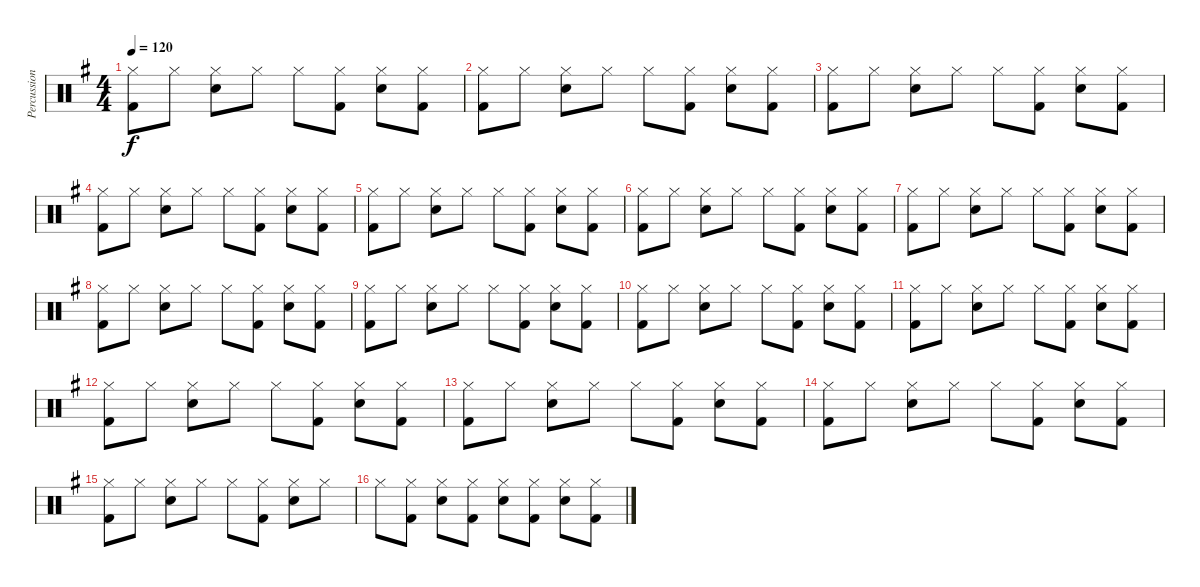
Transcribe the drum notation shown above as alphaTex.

\track ("Percussion" "Percussion") {instrument percussion}
\staff {score}
\articulation defaults
\ts (4 4)
\tempo 120
\clef neutral
\ks g
("Hi-Hat (closed)" "Kick (hit) 2").8{dy f} "Hi-Hat (closed)".8 ("Hi-Hat (closed)" "Snare (hit) 2").8 "Hi-Hat (closed)".8 "Hi-Hat (closed)".8 ("Hi-Hat (closed)" "Kick (hit) 2").8 ("Hi-Hat (closed)" "Snare (hit) 2").8 ("Hi-Hat (closed)" "Kick (hit) 2").8 |
("Hi-Hat (closed)" "Kick (hit) 2").8 "Hi-Hat (closed)".8 ("Hi-Hat (closed)" "Snare (hit) 2").8 "Hi-Hat (closed)".8 "Hi-Hat (closed)".8 ("Hi-Hat (closed)" "Kick (hit) 2").8 ("Hi-Hat (closed)" "Snare (hit) 2").8 ("Hi-Hat (closed)" "Kick (hit) 2").8 |
("Hi-Hat (closed)" "Kick (hit) 2").8 "Hi-Hat (closed)".8 ("Hi-Hat (closed)" "Snare (hit) 2").8 "Hi-Hat (closed)".8 "Hi-Hat (closed)".8 ("Hi-Hat (closed)" "Kick (hit) 2").8 ("Hi-Hat (closed)" "Snare (hit) 2").8 ("Hi-Hat (closed)" "Kick (hit) 2").8 |
("Hi-Hat (closed)" "Kick (hit) 2").8 "Hi-Hat (closed)".8 ("Hi-Hat (closed)" "Snare (hit) 2").8 "Hi-Hat (closed)".8 "Hi-Hat (closed)".8 ("Hi-Hat (closed)" "Kick (hit) 2").8 ("Hi-Hat (closed)" "Snare (hit) 2").8 ("Hi-Hat (closed)" "Kick (hit) 2").8 |
("Hi-Hat (closed)" "Kick (hit) 2").8 "Hi-Hat (closed)".8 ("Hi-Hat (closed)" "Snare (hit) 2").8 "Hi-Hat (closed)".8 "Hi-Hat (closed)".8 ("Hi-Hat (closed)" "Kick (hit) 2").8 ("Hi-Hat (closed)" "Snare (hit) 2").8 ("Hi-Hat (closed)" "Kick (hit) 2").8 |
("Hi-Hat (closed)" "Kick (hit) 2").8 "Hi-Hat (closed)".8 ("Hi-Hat (closed)" "Snare (hit) 2").8 "Hi-Hat (closed)".8 "Hi-Hat (closed)".8 ("Hi-Hat (closed)" "Kick (hit) 2").8 ("Hi-Hat (closed)" "Snare (hit) 2").8 ("Hi-Hat (closed)" "Kick (hit) 2").8 |
("Hi-Hat (closed)" "Kick (hit) 2").8 "Hi-Hat (closed)".8 ("Hi-Hat (closed)" "Snare (hit) 2").8 "Hi-Hat (closed)".8 "Hi-Hat (closed)".8 ("Hi-Hat (closed)" "Kick (hit) 2").8 ("Hi-Hat (closed)" "Snare (hit) 2").8 ("Hi-Hat (closed)" "Kick (hit) 2").8 |
("Hi-Hat (closed)" "Kick (hit) 2").8 "Hi-Hat (closed)".8 ("Hi-Hat (closed)" "Snare (hit) 2").8 "Hi-Hat (closed)".8 "Hi-Hat (closed)".8 ("Hi-Hat (closed)" "Kick (hit) 2").8 ("Hi-Hat (closed)" "Snare (hit) 2").8 ("Hi-Hat (closed)" "Kick (hit) 2").8 |
("Hi-Hat (closed)" "Kick (hit) 2").8 "Hi-Hat (closed)".8 ("Hi-Hat (closed)" "Snare (hit) 2").8 "Hi-Hat (closed)".8 "Hi-Hat (closed)".8 ("Hi-Hat (closed)" "Kick (hit) 2").8 ("Hi-Hat (closed)" "Snare (hit) 2").8 ("Hi-Hat (closed)" "Kick (hit) 2").8 |
("Hi-Hat (closed)" "Kick (hit) 2").8 "Hi-Hat (closed)".8 ("Hi-Hat (closed)" "Snare (hit) 2").8 "Hi-Hat (closed)".8 "Hi-Hat (closed)".8 ("Hi-Hat (closed)" "Kick (hit) 2").8 ("Hi-Hat (closed)" "Snare (hit) 2").8 ("Hi-Hat (closed)" "Kick (hit) 2").8 |
("Hi-Hat (closed)" "Kick (hit) 2").8 "Hi-Hat (closed)".8 ("Hi-Hat (closed)" "Snare (hit) 2").8 "Hi-Hat (closed)".8 "Hi-Hat (closed)".8 ("Hi-Hat (closed)" "Kick (hit) 2").8 ("Hi-Hat (closed)" "Snare (hit) 2").8 ("Hi-Hat (closed)" "Kick (hit) 2").8 |
("Hi-Hat (closed)" "Kick (hit) 2").8 "Hi-Hat (closed)".8 ("Hi-Hat (closed)" "Snare (hit) 2").8 "Hi-Hat (closed)".8 "Hi-Hat (closed)".8 ("Hi-Hat (closed)" "Kick (hit) 2").8 ("Hi-Hat (closed)" "Snare (hit) 2").8 ("Hi-Hat (closed)" "Kick (hit) 2").8 |
("Hi-Hat (closed)" "Kick (hit) 2").8 "Hi-Hat (closed)".8 ("Hi-Hat (closed)" "Snare (hit) 2").8 "Hi-Hat (closed)".8 "Hi-Hat (closed)".8 ("Hi-Hat (closed)" "Kick (hit) 2").8 ("Hi-Hat (closed)" "Snare (hit) 2").8 ("Hi-Hat (closed)" "Kick (hit) 2").8 |
("Hi-Hat (closed)" "Kick (hit) 2").8 "Hi-Hat (closed)".8 ("Hi-Hat (closed)" "Snare (hit) 2").8 "Hi-Hat (closed)".8 "Hi-Hat (closed)".8 ("Hi-Hat (closed)" "Kick (hit) 2").8 ("Hi-Hat (closed)" "Snare (hit) 2").8 ("Hi-Hat (closed)" "Kick (hit) 2").8 |
("Hi-Hat (closed)" "Kick (hit) 2").8 "Hi-Hat (closed)".8 ("Hi-Hat (closed)" "Snare (hit) 2").8 "Hi-Hat (closed)".8 "Hi-Hat (closed)".8 ("Hi-Hat (closed)" "Kick (hit) 2").8 ("Hi-Hat (closed)" "Snare (hit) 2").8 "Hi-Hat (closed)".8 |
"Hi-Hat (closed)".8 ("Hi-Hat (closed)" "Kick (hit) 2").8 ("Hi-Hat (closed)" "Snare (hit) 2").8 ("Hi-Hat (closed)" "Kick (hit) 2").8 ("Hi-Hat (closed)" "Snare (hit) 2").8 ("Hi-Hat (closed)" "Kick (hit) 2").8 ("Hi-Hat (closed)" "Snare (hit) 2").8 ("Hi-Hat (closed)" "Kick (hit) 2").8
